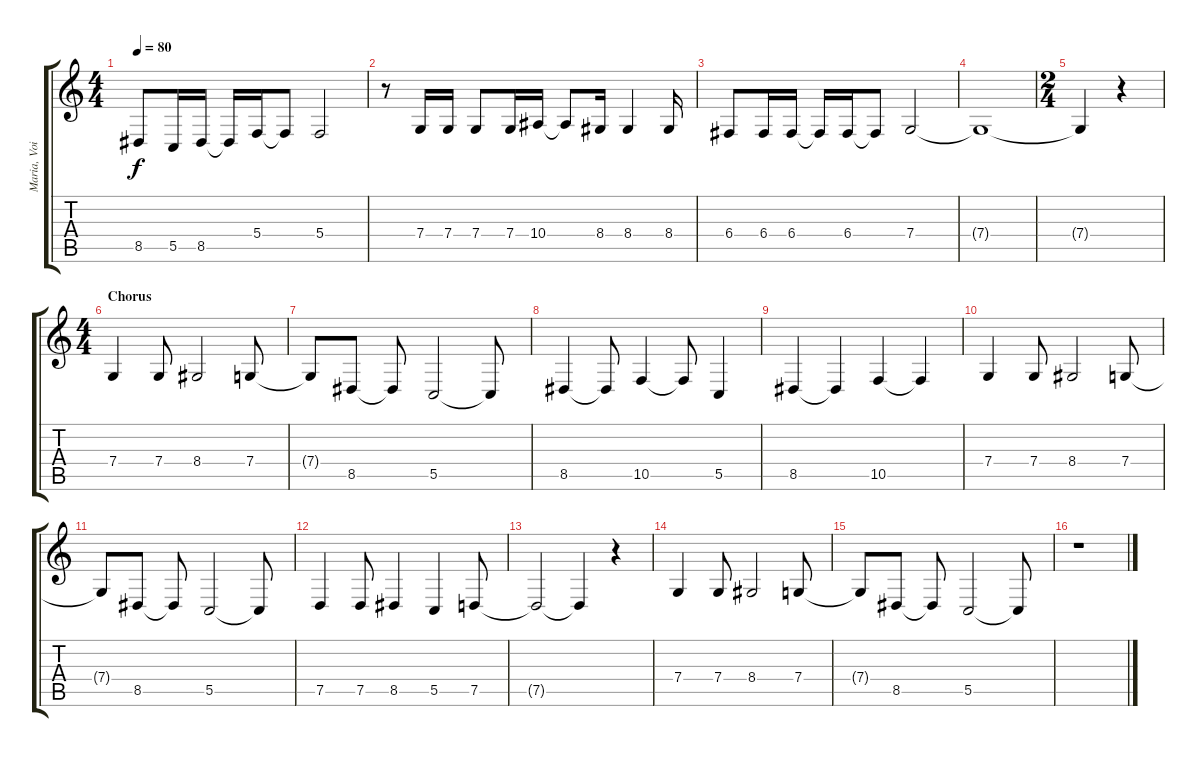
\track ("Maria, Voice" "Maria, Voi") {instrument lead2sawtooth}
\staff {score tabs}
\tuning (D4 A3 F3 C3 G2 D2) {hide}
\ts (4 4)
\tempo 80
\clef g2
\ks c
8.5.8{dy f} 5.5.16 8.5.16 8.5{t}.16 5.4.16 5.4{t}.8 5.4.2 |
r.8 7.4.16 7.4.16 7.4.8 7.4.16 10.4.16 10.4{t}.8 8.4.16 8.4.4 8.4.16 |
6.4.8 6.4.16 6.4.16 6.4{t}.16 6.4.16 6.4{t}.8 7.4.2 |
7.4{t}.1 |
\ts (2 4)
7.4{t}.4 r.4 |
\ts (4 4)
\section ("" "Chorus")
7.4.4 7.4.8 8.4.2 7.4.8 |
7.4{t}.8 8.5.8 8.5{t}.8 5.5.2 5.5{t}.8 |
8.5.4 8.5{t}.8 10.5.4 10.5{t}.8 5.5.4 |
8.5.4 8.5{t}.4 10.5.4 10.5{t}.4 |
7.4.4 7.4.8 8.4.2 7.4.8 |
7.4{t}.8 8.5.8 8.5{t}.8 5.5.2 5.5{t}.8 |
7.5.4 7.5.8 8.5.4 5.5.4 7.5.8 |
7.5{t}.2 7.5{t}.4 r.4 |
7.4.4 7.4.8 8.4.2 7.4.8 |
7.4{t}.8 8.5.8 8.5{t}.8 5.5.2 5.5{t}.8 |
r.1
